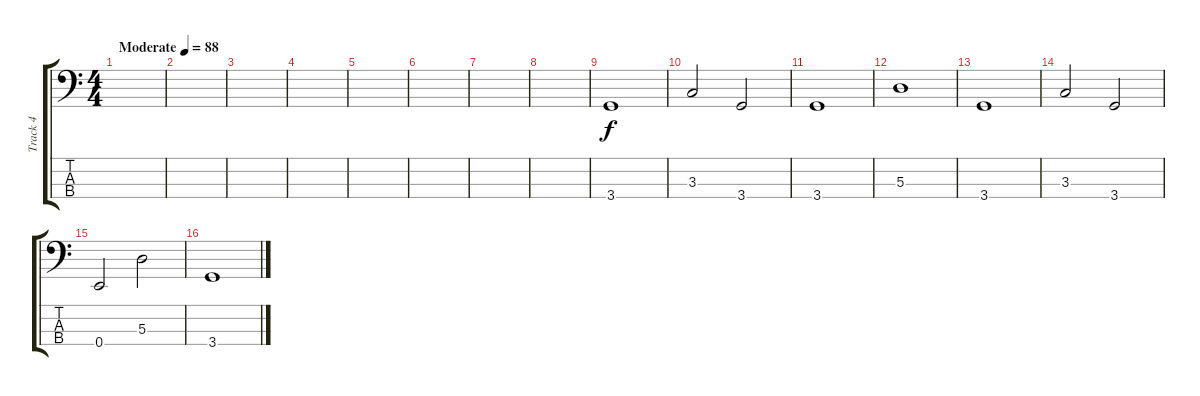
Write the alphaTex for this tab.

\track ("Track 4" "Track 4") {instrument electricbassfinger}
\staff {score tabs}
\tuning (G2 D2 A1 E1) {hide}
\ts (4 4)
\tempo (88 "Moderate")
\clef f4
\ks c
|
|
|
|
|
|
|
|
3.4.1 |
3.3.2 3.4.2 |
3.4.1 |
5.3.1 |
3.4.1 |
3.3.2 3.4.2 |
0.4.2 5.3.2 |
3.4.1
